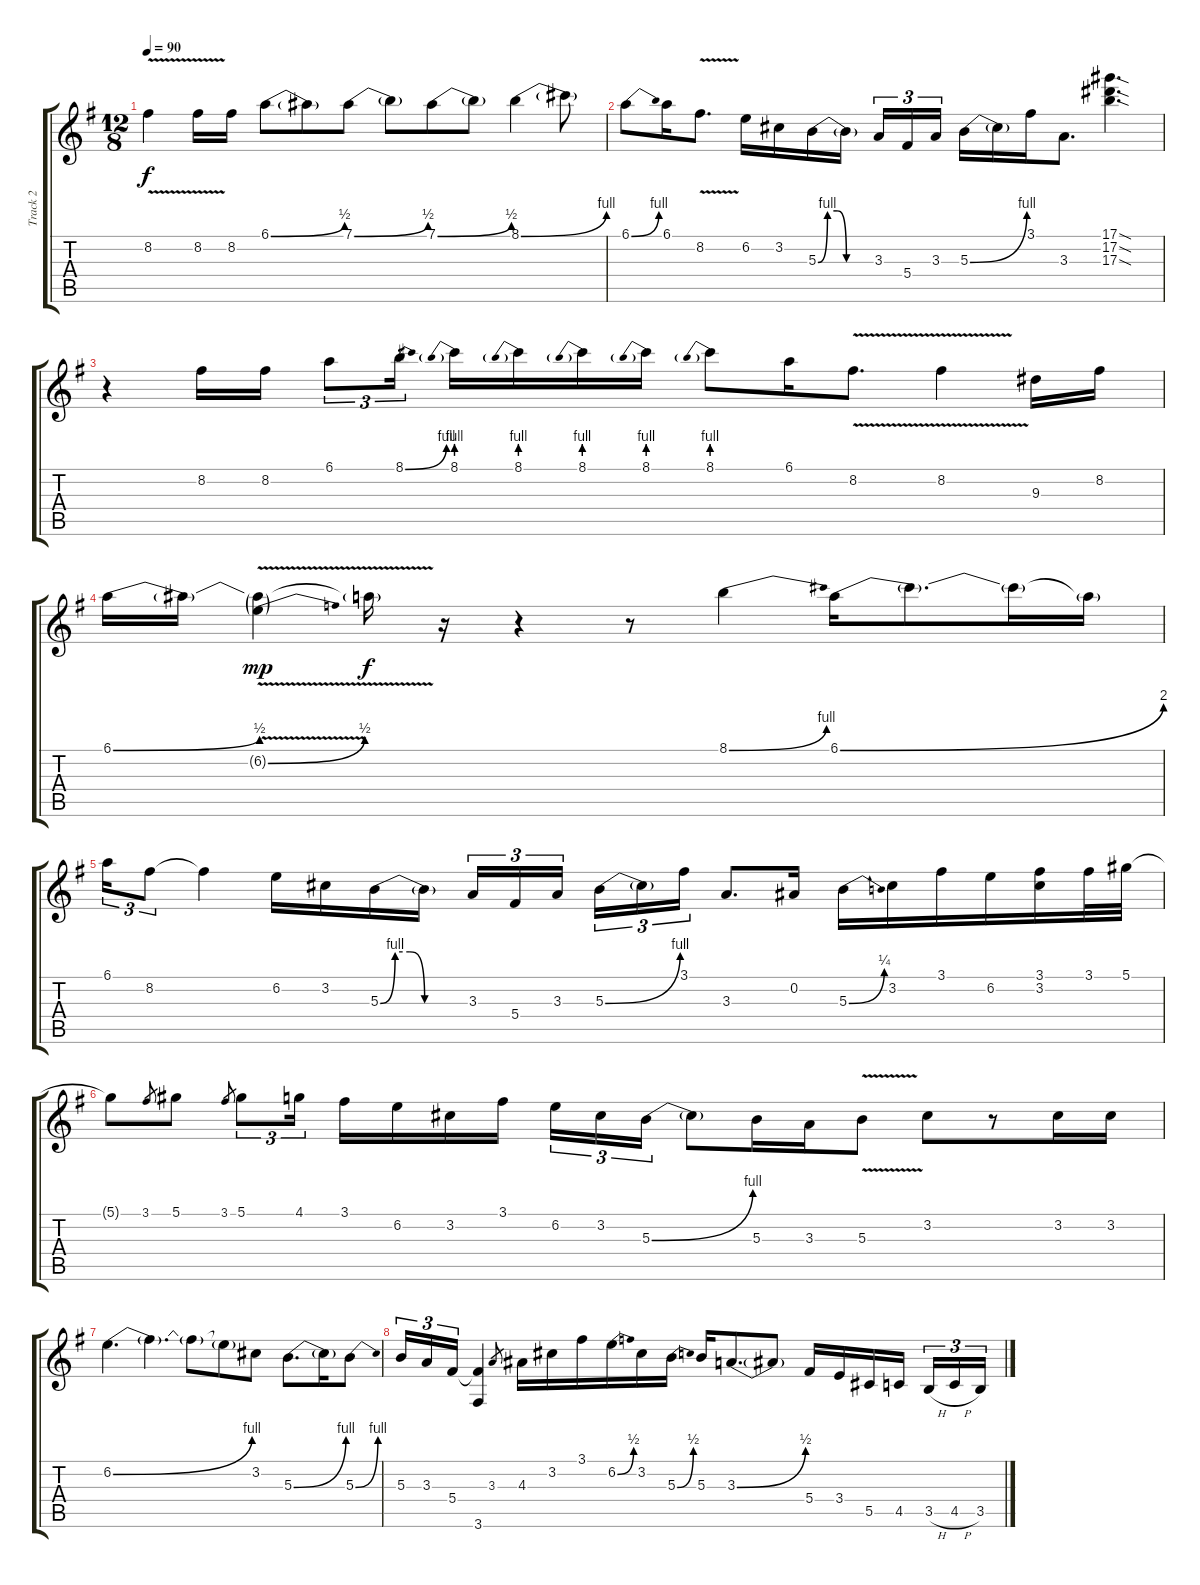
\track ("Track 2" "Track 2") {instrument electricguitarjazz}
\staff {score tabs}
\tuning (Eb4 Bb3 Gb3 Db3 Ab2 Eb2) {hide}
\ts (12 8)
\tempo 90
\clef g2
\ks g
8.2{v}.4{dy f} 8.2{v}.16 8.2.16 6.1{be (bend 0 0 60 2)}.8 6.1{t}.8 7.1{be (bend 0 0 60 2)}.8 7.1{t}.8 7.1{be (bend 0 0 60 2)}.8 7.1{t}.8 8.1{be (bend 0 0 60 4)}.4 8.1{t}.8 |
6.1{be (bend 0 0 60 4)}.8 6.1.16 8.2{v}.8{d} 6.2.16 3.2.16 5.3{be (custom 0 0 10 4 20 4 30 0 60 0)}.16 5.3{t}.16{beam splitsecondary} 3.3.16{tu (3 2)} 5.4.16{tu (3 2)} 3.3.16{tu (3 2)} 5.3{be (bend 0 0 60 4)}.16 5.3{t}.16 3.1.16 3.3.8{d} (17.1{sod} 17.2{sod} 17.3{sod}).4{d} |
r.4 8.2.16 8.2.16 6.1.8{tu (3 2)} 8.1{be (bend 0 0 60 4)}.16{tu (3 2) beam splitsecondary} 8.1{be (prebend 0 4 60 4)}.16 8.1{be (prebend 0 4 60 4)}.16 8.1{be (prebend 0 4 60 4)}.16 8.1{be (prebend 0 4 60 4)}.16 8.1{be (prebend 0 4 60 4)}.8 6.1.16 8.2{v}.8{d} 8.2{v}.4 9.3.16 8.2.16 |
6.1{be (bend 0 0 60 2)}.16 6.1{t}.16 (6.1{v t} 6.2{be (bend 0 0 60 2) g}).4{dy mp} 6.1{t}.16{dy f} r.16 r.4 r.8 8.1{be (bend 0 0 60 4)}.4 6.1{be (bend 0 0 60 8)}.16 6.1{t}.8{d} 6.1{t}.16 6.1{t}.16 |
6.1.16{tu (3 2)} 8.2.8{tu (3 2)} 8.2{t}.4 6.2.16 3.2.16 5.3{be (custom 0 0 10 4 20 4 30 0 60 0)}.16 5.3{t}.16{beam splitsecondary} 3.3.16{tu (3 2)} 5.4.16{tu (3 2)} 3.3.16{tu (3 2)} 5.3{be (bend 0 0 60 4)}.16{tu (3 2)} 5.3{t}.16{tu (3 2)} 3.1.16{tu (3 2)} 3.3.8{d} 0.2.16 5.3{be (bend 0 0 60 1)}.16 3.2.16 3.1.16 6.2.16 (3.1 3.2).16 3.1.32 5.1.32 |
5.1{t}.8 3.1.8{gr} 5.1.8 3.1.8{gr} 5.1.8{tu (3 2)} 4.1.16{tu (3 2)} 3.1.16 6.2.16 3.2.16 3.1.16{beam splitsecondary} 6.2.16{tu (3 2)} 3.2.16{tu (3 2)} 5.3{be (bend 0 0 60 4)}.16{tu (3 2)} 5.3{t}.8 5.3.16 3.3.16 5.3{v}.8 3.2.8 r.8 3.2.16 3.2.16 |
6.2{be (bend 0 0 60 4)}.4{d} 6.2{t}.4{d} 6.2{t}.8 6.2{t}.8 3.2.8 5.3{be (bend 0 0 60 4)}.8{d} 5.3{t}.16 5.3{be (bend 0 0 60 4)}.8 |
5.3.16{tu (3 2)} 3.3.16{tu (3 2)} 5.4.16{tu (3 2)} (5.4{t} 3.6).4 3.3.8{gr} 4.3.16 3.2.16 3.1.16 6.2{be (bend 0 0 60 2)}.16 3.2.16 5.3{be (bend 0 0 60 2)}.16 5.3.16 3.3{be (bend 0 0 60 2)}.8{d} 3.3{t}.8 5.4.16 3.4.16 5.5.16 4.5.16{beam splitsecondary} 3.5{h}.16{tu (3 2)} 4.5{h}.16{tu (3 2)} 3.5.16{tu (3 2)}
